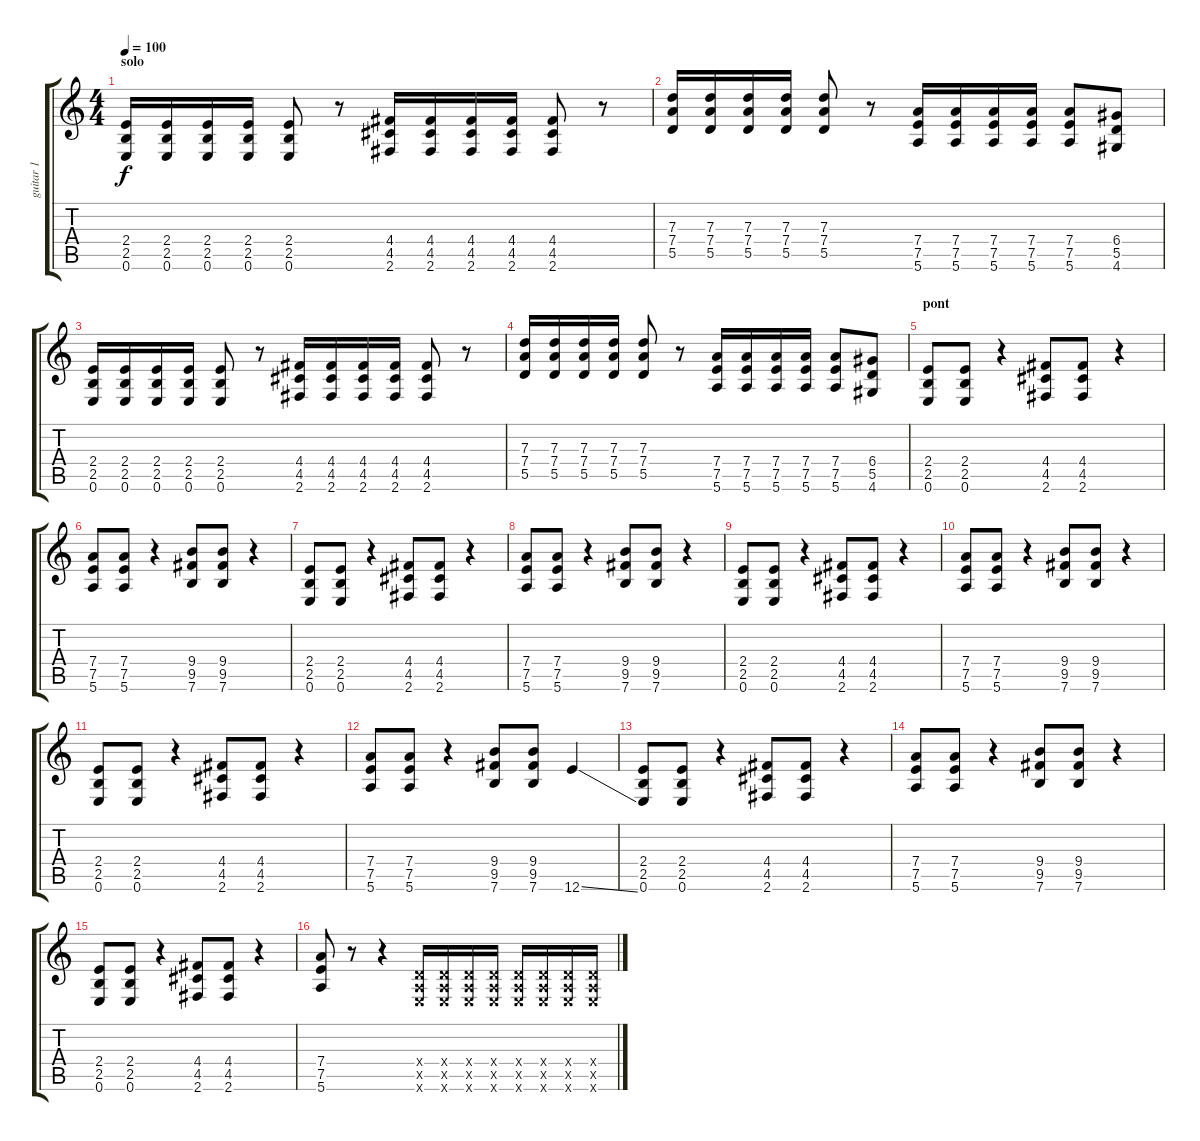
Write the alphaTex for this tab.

\track ("guitar 1" "guitar 1") {instrument electricguitarmuted}
\staff {score tabs}
\tuning (E4 B3 G3 D3 A2 E2) {hide}
\ts (4 4)
\section ("" "solo")
\tempo 100
\clef g2
\ks c
(2.4 2.5 0.6).16{dy f} (2.4 2.5 0.6).16 (2.4 2.5 0.6).16 (2.4 2.5 0.6).16 (2.4 2.5 0.6).8 r.8 (4.4 4.5 2.6).16 (4.4 4.5 2.6).16 (4.4 4.5 2.6).16 (4.4 4.5 2.6).16 (4.4 4.5 2.6).8 r.8 |
(7.3 7.4 5.5).16 (7.3 7.4 5.5).16 (7.3 7.4 5.5).16 (7.3 7.4 5.5).16 (7.3 7.4 5.5).8 r.8 (7.4 7.5 5.6).16 (7.4 7.5 5.6).16 (7.4 7.5 5.6).16 (7.4 7.5 5.6).16 (7.4 7.5 5.6).8 (6.4 5.5 4.6).8 |
(2.4 2.5 0.6).16 (2.4 2.5 0.6).16 (2.4 2.5 0.6).16 (2.4 2.5 0.6).16 (2.4 2.5 0.6).8 r.8 (4.4 4.5 2.6).16 (4.4 4.5 2.6).16 (4.4 4.5 2.6).16 (4.4 4.5 2.6).16 (4.4 4.5 2.6).8 r.8 |
(7.3 7.4 5.5).16 (7.3 7.4 5.5).16 (7.3 7.4 5.5).16 (7.3 7.4 5.5).16 (7.3 7.4 5.5).8 r.8 (7.4 7.5 5.6).16 (7.4 7.5 5.6).16 (7.4 7.5 5.6).16 (7.4 7.5 5.6).16 (7.4 7.5 5.6).8 (6.4 5.5 4.6).8 |
\section ("" "pont")
(2.4 2.5 0.6).8 (2.4 2.5 0.6).8 r.4 (4.4 4.5 2.6).8 (4.4 4.5 2.6).8 r.4 |
(7.4 7.5 5.6).8 (7.4 7.5 5.6).8 r.4 (9.4 9.5 7.6).8 (9.4 9.5 7.6).8 r.4 |
(2.4 2.5 0.6).8 (2.4 2.5 0.6).8 r.4 (4.4 4.5 2.6).8 (4.4 4.5 2.6).8 r.4 |
(7.4 7.5 5.6).8 (7.4 7.5 5.6).8 r.4 (9.4 9.5 7.6).8 (9.4 9.5 7.6).8 r.4 |
(2.4 2.5 0.6).8 (2.4 2.5 0.6).8 r.4 (4.4 4.5 2.6).8 (4.4 4.5 2.6).8 r.4 |
(7.4 7.5 5.6).8 (7.4 7.5 5.6).8 r.4 (9.4 9.5 7.6).8 (9.4 9.5 7.6).8 r.4 |
(2.4 2.5 0.6).8 (2.4 2.5 0.6).8 r.4 (4.4 4.5 2.6).8 (4.4 4.5 2.6).8 r.4 |
(7.4 7.5 5.6).8 (7.4 7.5 5.6).8 r.4 (9.4 9.5 7.6).8 (9.4 9.5 7.6).8 12.6{ss}.4 |
(2.4 2.5 0.6).8 (2.4 2.5 0.6).8 r.4 (4.4 4.5 2.6).8 (4.4 4.5 2.6).8 r.4 |
(7.4 7.5 5.6).8 (7.4 7.5 5.6).8 r.4 (9.4 9.5 7.6).8 (9.4 9.5 7.6).8 r.4 |
(2.4 2.5 0.6).8 (2.4 2.5 0.6).8 r.4 (4.4 4.5 2.6).8 (4.4 4.5 2.6).8 r.4 |
(7.4 7.5 5.6).8 r.8 r.4 (0.4{x} 0.5{x} 0.6{x}).16 (0.4{x} 0.5{x} 0.6{x}).16 (0.4{x} 0.5{x} 0.6{x}).16 (0.4{x} 0.5{x} 0.6{x}).16 (0.4{x} 0.5{x} 0.6{x}).16 (0.4{x} 0.5{x} 0.6{x}).16 (0.4{x} 0.5{x} 0.6{x}).16 (0.4{x} 0.5{x} 0.6{x}).16
